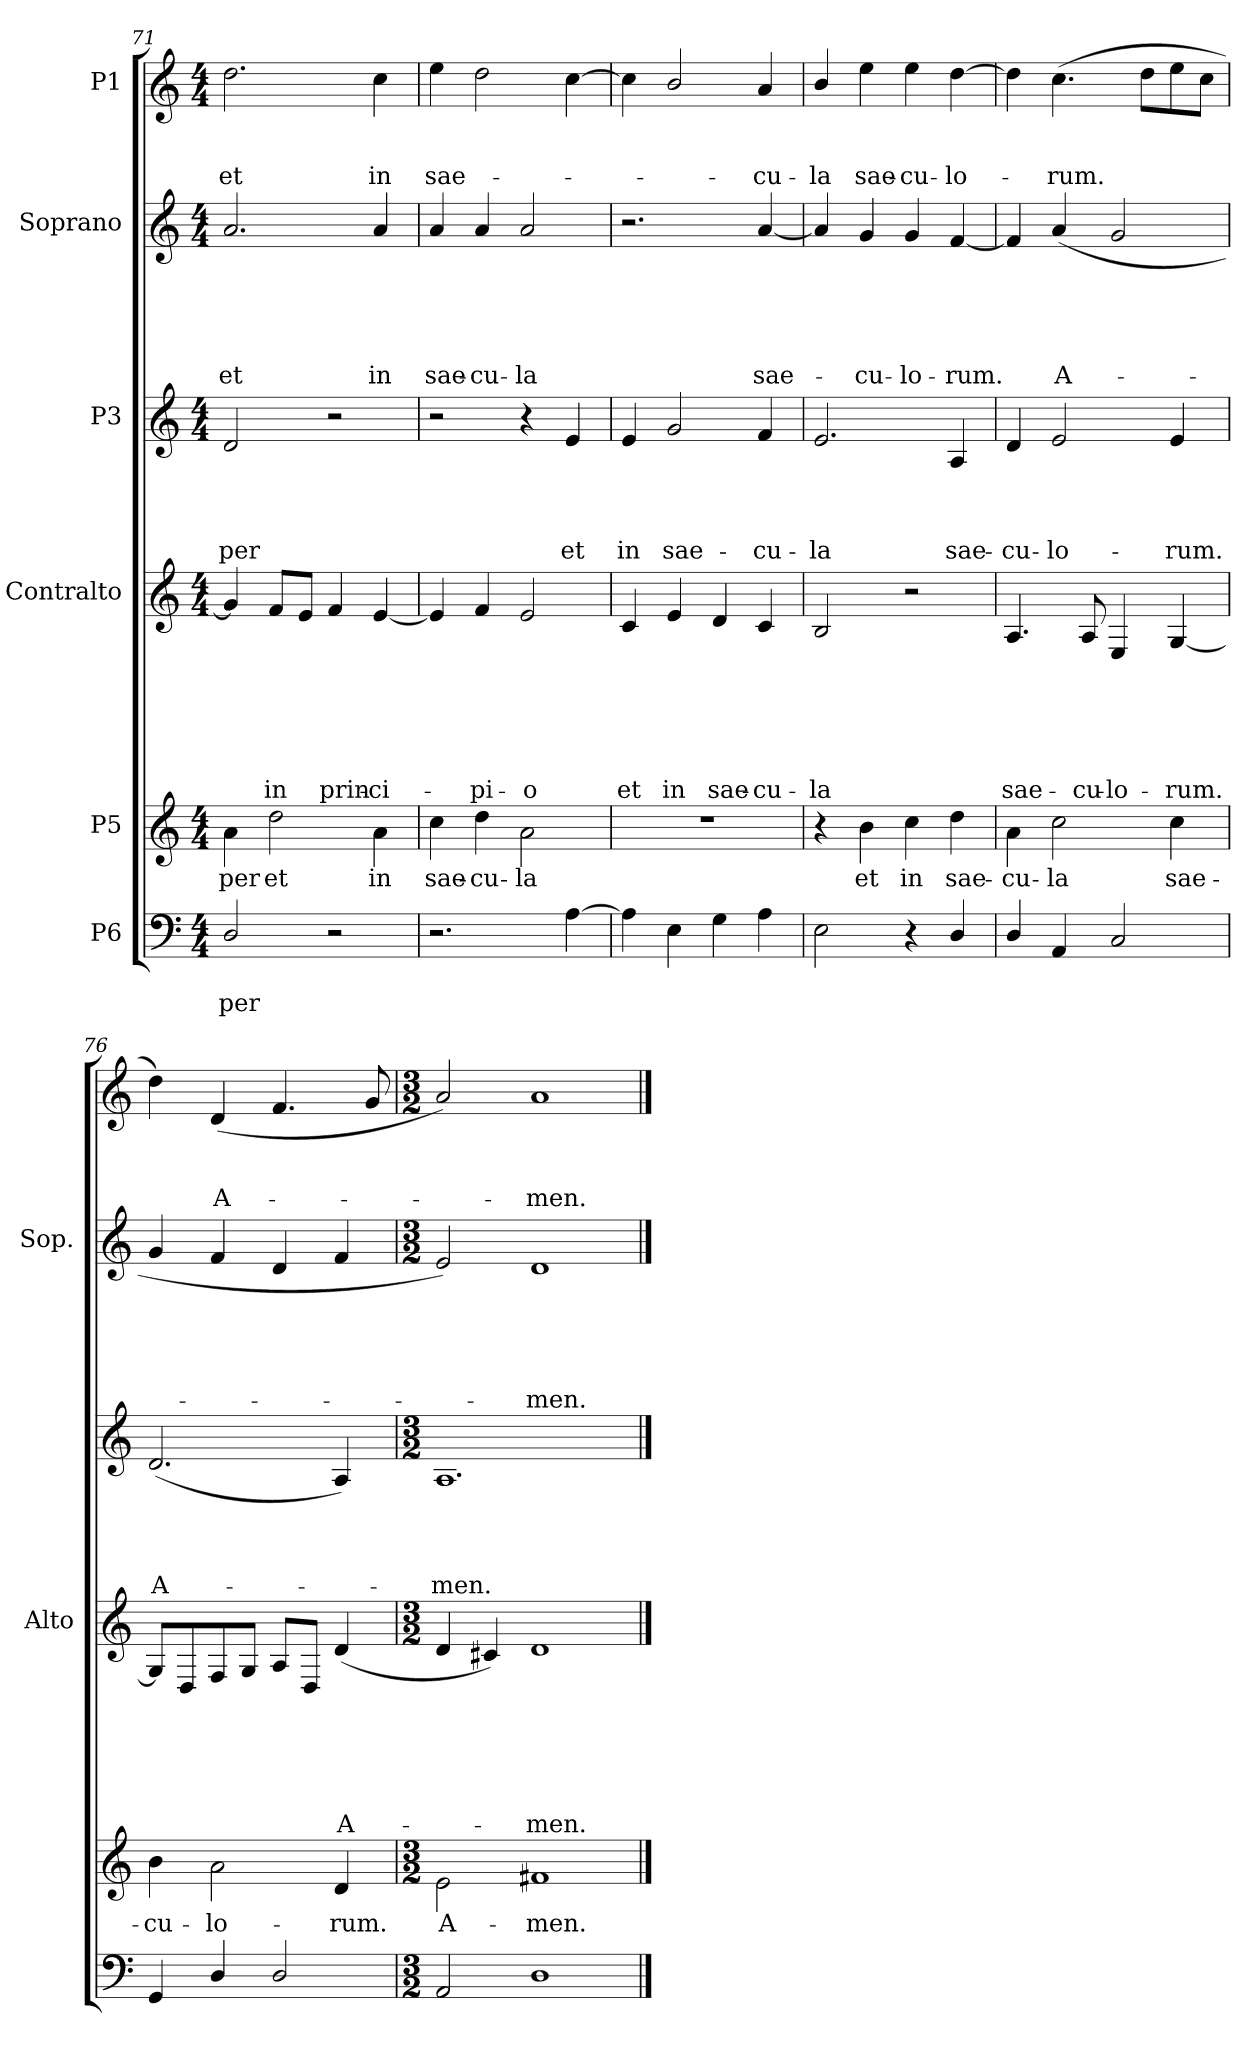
**kern	**text	**text	**kern	**text	**kern	**text	**text	**text	**text	**text	**text	**kern	**text	**text	**text	**text	**kern	**text	**text	**text	**text	**text	**kern	**text	**text	**text
*part6	*part6	*part6	*part5	*part5	*part4	*part4	*part4	*part4	*part4	*part4	*part4	*part3	*part3	*part3	*part3	*part3	*part2	*part2	*part2	*part2	*part2	*part2	*part1	*part1	*part1	*part1
*staff6	*staff6	*staff6	*staff5	*staff5	*staff4	*staff4	*staff4	*staff4	*staff4	*staff4	*staff4	*staff3	*staff3	*staff3	*staff3	*staff3	*staff2	*staff2	*staff2	*staff2	*staff2	*staff2	*staff1	*staff1	*staff1	*staff1
*I"P6	*	*	*I"P5	*	*I"Contralto	*	*	*	*	*	*	*I"P3	*	*	*	*	*I"Soprano	*	*	*	*	*	*I"P1	*	*	*
*	*	*	*	*	*I'Alto	*	*	*	*	*	*	*	*	*	*	*	*I'Sop.	*	*	*	*	*	*	*	*	*
*clefF4	*	*	*clefG2	*	*clefG2	*	*	*	*	*	*	*clefG2	*	*	*	*	*clefG2	*	*	*	*	*	*clefG2	*	*	*
*	*	*	*ITrd7c12	*	*	*	*	*	*	*	*	*	*	*	*	*	*	*	*	*	*	*	*	*	*	*
*k[]	*	*	*k[]	*	*k[]	*	*	*	*	*	*	*k[]	*	*	*	*	*k[]	*	*	*	*	*	*k[]	*	*	*
*C:	*	*	*C:	*	*C:	*	*	*	*	*	*	*C:	*	*	*	*	*C:	*	*	*	*	*	*C:	*	*	*
*M4/4	*	*	*M4/4	*	*M4/4	*	*	*	*	*	*	*M4/4	*	*	*	*	*M4/4	*	*	*	*	*	*M4/4	*	*	*
=71	=71	=71	=71	=71	=71	=71	=71	=71	=71	=71	=71	=71	=71	=71	=71	=71	=71	=71	=71	=71	=71	=71	=71	=71	=71	=71
!	!	!LO:LY:b	!	!LO:LY:b	!	!	!	!	!	!	!	!	!	!	!	!LO:LY:b	!	!	!	!	!	!LO:LY:b	!	!	!	!LO:LY:b
2D/	.	-per	4A\	-per	4g/]	.	.	.	.	.	.	2d/	.	.	.	-per	2.a/	.	.	.	.	et	2.dd\	.	.	et
!	!	!	!	!LO:LY:b	!	!	!	!	!	!	!LO:LY:b	!	!	!	!	!	!	!	!	!	!	!	!	!	!	!
.	.	.	2d\	et	8f/L	.	.	.	.	.	in	.	.	.	.	.	.	.	.	.	.	.	.	.	.	.
.	.	.	.	.	8e/J	.	.	.	.	.	.	.	.	.	.	.	.	.	.	.	.	.	.	.	.	.
!	!	!	!	!	!	!	!	!	!	!	!LO:LY:b	!	!	!	!	!	!	!	!	!	!	!	!	!	!	!
2r	.	.	.	.	4f/	.	.	.	.	.	prin-	2r	.	.	.	.	.	.	.	.	.	.	.	.	.	.
!	!	!	!	!LO:LY:b	!	!	!	!	!	!	!LO:LY:b	!	!	!	!	!	!	!	!	!	!	!LO:LY:b	!	!	!	!LO:LY:b
.	.	.	4A\	in	[<4e/	.	.	.	.	.	-ci-	.	.	.	.	.	4a/	.	.	.	.	in	4cc\	.	.	in
=72	=72	=72	=72	=72	=72	=72	=72	=72	=72	=72	=72	=72	=72	=72	=72	=72	=72	=72	=72	=72	=72	=72	=72	=72	=72	=72
!	!	!	!	!LO:LY:b	!	!	!	!	!	!	!	!	!	!	!	!	!	!	!	!	!	!LO:LY:b	!	!	!	!LO:LY:b
2.r	.	.	4c\	sae-	4e/]	.	.	.	.	.	.	2r	.	.	.	.	4a/	.	.	.	.	sae-	4ee\	.	.	sae-
!	!	!	!	!LO:LY:b	!	!	!	!	!	!	!LO:LY:b	!	!	!	!	!	!	!	!	!	!	!LO:LY:b	!	!	!	!
.	.	.	4d\	-cu-	4f/	.	.	.	.	.	-pi-	.	.	.	.	.	4a/	.	.	.	.	-cu-	2dd\	.	.	.
!	!	!	!	!LO:LY:b	!	!	!	!	!	!	!LO:LY:b	!	!	!	!	!	!	!	!	!	!	!LO:LY:b	!	!	!	!
.	.	.	2A\	-la	2e/	.	.	.	.	.	-o	4r	.	.	.	.	2a/	.	.	.	.	-la	.	.	.	.
!	!	!	!	!	!	!	!	!	!	!	!	!	!	!	!	!LO:LY:b	!	!	!	!	!	!	!	!	!	!
[>4A\	.	.	.	.	.	.	.	.	.	.	.	4e/	.	.	.	et	.	.	.	.	.	.	[>4cc\	.	.	.
!!LO:PB:g=z
=73	=73	=73	=73	=73	=73	=73	=73	=73	=73	=73	=73	=73	=73	=73	=73	=73	=73	=73	=73	=73	=73	=73	=73	=73	=73	=73
!	!	!	!	!	!	!	!	!	!	!	!LO:LY:b	!	!	!	!	!LO:LY:b	!	!	!	!	!	!	!	!	!	!
4A\]	.	.	1r	.	4c/	.	.	.	.	.	et	4e/	.	.	.	in	2.r	.	.	.	.	.	4cc\]	.	.	.
!	!	!	!	!	!	!	!	!	!	!	!LO:LY:b	!	!	!	!	!LO:LY:b	!	!	!	!	!	!	!	!	!	!
4E\	.	.	.	.	4e/	.	.	.	.	.	in	2g/	.	.	.	sae-	.	.	.	.	.	.	2b/	.	.	.
!	!	!	!	!	!	!	!	!	!	!	!LO:LY:b	!	!	!	!	!	!	!	!	!	!	!	!	!	!	!
4G\	.	.	.	.	4d/	.	.	.	.	.	sae-	.	.	.	.	.	.	.	.	.	.	.	.	.	.	.
!	!	!	!	!	!	!	!	!	!	!	!LO:LY:b	!	!	!	!	!LO:LY:b	!	!	!	!	!	!LO:LY:b	!	!	!	!LO:LY:b
4A\	.	.	.	.	4c/	.	.	.	.	.	-cu-	4f/	.	.	.	-cu-	[<4a/	.	.	.	.	sae-	4a/	.	.	-cu-
=74	=74	=74	=74	=74	=74	=74	=74	=74	=74	=74	=74	=74	=74	=74	=74	=74	=74	=74	=74	=74	=74	=74	=74	=74	=74	=74
!	!	!	!	!	!	!	!	!	!	!	!LO:LY:b	!	!	!	!	!LO:LY:b	!	!	!	!	!	!	!	!	!	!LO:LY:b
2E\	.	.	4r	.	2B/	.	.	.	.	.	-la	2.e/	.	.	.	-la	4a/]	.	.	.	.	.	4b/	.	.	-la
!	!	!	!	!LO:LY:b	!	!	!	!	!	!	!	!	!	!	!	!	!	!	!	!	!	!LO:LY:b	!	!	!	!LO:LY:b
.	.	.	4B\	et	.	.	.	.	.	.	.	.	.	.	.	.	4g/	.	.	.	.	-cu-	4ee\	.	.	sae-
!	!	!	!	!LO:LY:b	!	!	!	!	!	!	!	!	!	!	!	!	!	!	!	!	!	!LO:LY:b	!	!	!	!LO:LY:b
4r	.	.	4c\	in	2r	.	.	.	.	.	.	.	.	.	.	.	4g/	.	.	.	.	-lo-	4ee\	.	.	-cu-
!	!	!	!	!LO:LY:b	!	!	!	!	!	!	!	!	!	!	!	!LO:LY:b	!	!	!	!	!	!LO:LY:b	!	!	!	!LO:LY:b
4D/	.	.	4d\	sae-	.	.	.	.	.	.	.	4A/	.	.	.	sae-	[<4f/	.	.	.	.	-rum.	[>4dd\	.	.	-lo-
=75	=75	=75	=75	=75	=75	=75	=75	=75	=75	=75	=75	=75	=75	=75	=75	=75	=75	=75	=75	=75	=75	=75	=75	=75	=75	=75
!	!	!	!	!LO:LY:b	!	!	!	!	!	!	!LO:LY:b	!	!	!	!	!LO:LY:b	!	!	!	!	!	!	!	!	!	!
4D/	.	.	4A\	-cu-	4.A/	.	.	.	.	.	sae-	4d/	.	.	.	-cu-	4f/]	.	.	.	.	.	4dd\]	.	.	.
!	!	!	!	!LO:LY:b	!	!	!	!	!	!	!	!	!	!	!	!LO:LY:b	!	!	!	!	!	!LO:LY:b	!	!	!	!LO:LY:b
4AA/	.	.	2c\	-la	.	.	.	.	.	.	.	2e/	.	.	.	-lo-	(<4a/	.	.	.	.	A-	(>4.cc\	.	.	-rum.
!	!	!	!	!	!	!	!	!	!	!	!LO:LY:b	!	!	!	!	!	!	!	!	!	!	!	!	!	!	!
.	.	.	.	.	8A/	.	.	.	.	.	-cu-	.	.	.	.	.	.	.	.	.	.	.	.	.	.	.
!	!	!	!	!	!	!	!	!	!	!	!LO:LY:b	!	!	!	!	!	!	!	!	!	!	!	!	!	!	!
2C/	.	.	.	.	4E/	.	.	.	.	.	-lo-	.	.	.	.	.	2g/	.	.	.	.	.	.	.	.	.
.	.	.	.	.	.	.	.	.	.	.	.	.	.	.	.	.	.	.	.	.	.	.	8dd\L	.	.	.
!	!	!	!	!LO:LY:b	!	!	!	!	!	!	!LO:LY:b	!	!	!	!	!LO:LY:b	!	!	!	!	!	!	!	!	!	!
.	.	.	4c\	sae-	[<4G/	.	.	.	.	.	-rum.	4e/	.	.	.	-rum.	.	.	.	.	.	.	8ee\	.	.	.
.	.	.	.	.	.	.	.	.	.	.	.	.	.	.	.	.	.	.	.	.	.	.	8cc\J	.	.	.
=76	=76	=76	=76	=76	=76	=76	=76	=76	=76	=76	=76	=76	=76	=76	=76	=76	=76	=76	=76	=76	=76	=76	=76	=76	=76	=76
!	!	!	!	!LO:LY:b	!	!	!	!	!	!	!	!	!	!	!	!LO:LY:b	!	!	!	!	!	!	!	!	!	!
4GG/	.	.	4B\	-cu-	8G/L]	.	.	.	.	.	.	(<2.d/	.	.	.	A-	4g/	.	.	.	.	.	4dd\)	.	.	.
.	.	.	.	.	8D/	.	.	.	.	.	.	.	.	.	.	.	.	.	.	.	.	.	.	.	.	.
!	!	!	!	!LO:LY:b	!	!	!	!	!	!	!	!	!	!	!	!	!	!	!	!	!	!	!	!	!	!LO:LY:b
4D/	.	.	2A\	-lo-	8F/	.	.	.	.	.	.	.	.	.	.	.	4f/	.	.	.	.	.	(<4d/	.	.	A-
.	.	.	.	.	8G/J	.	.	.	.	.	.	.	.	.	.	.	.	.	.	.	.	.	.	.	.	.
2D/	.	.	.	.	8A/L	.	.	.	.	.	.	.	.	.	.	.	4d/	.	.	.	.	.	4.f/	.	.	.
.	.	.	.	.	8D/J	.	.	.	.	.	.	.	.	.	.	.	.	.	.	.	.	.	.	.	.	.
!	!	!	!	!LO:LY:b	!	!	!	!	!	!	!LO:LY:b	!	!	!	!	!	!	!	!	!	!	!	!	!	!	!
.	.	.	4D/	-rum.	(<4d/	.	.	.	.	.	A-	4A/)	.	.	.	.	4f/	.	.	.	.	.	.	.	.	.
.	.	.	.	.	.	.	.	.	.	.	.	.	.	.	.	.	.	.	.	.	.	.	8g/	.	.	.
=77	=77	=77	=77	=77	=77	=77	=77	=77	=77	=77	=77	=77	=77	=77	=77	=77	=77	=77	=77	=77	=77	=77	=77	=77	=77	=77
*M3/2	*	*	*M3/2	*	*M3/2	*	*	*	*	*	*	*M3/2	*	*	*	*	*M3/2	*	*	*	*	*	*M3/2	*	*	*
!	!	!	!	!LO:LY:b	!	!	!	!	!	!	!	!	!	!	!	!LO:LY:b	!	!	!	!	!	!	!	!	!	!
2AA/	.	.	2E\	A-	4d/	.	.	.	.	.	.	1.A	.	.	.	-men.	2e/)	.	.	.	.	.	2a/)	.	.	.
.	.	.	.	.	4c#X/)	.	.	.	.	.	.	.	.	.	.	.	.	.	.	.	.	.	.	.	.	.
!	!	!	!	!LO:LY:b	!	!	!	!	!	!	!LO:LY:b	!	!	!	!	!	!	!	!	!	!	!LO:LY:b	!	!	!	!LO:LY:b
1D	.	.	1F#X	-men.	1d	.	.	.	.	.	-men.	.	.	.	.	.	1d	.	.	.	.	-men.	1a	.	.	-men.
==	==	==	==	==	==	==	==	==	==	==	==	==	==	==	==	==	==	==	==	==	==	==	==	==	==	==
*-	*-	*-	*-	*-	*-	*-	*-	*-	*-	*-	*-	*-	*-	*-	*-	*-	*-	*-	*-	*-	*-	*-	*-	*-	*-	*-
